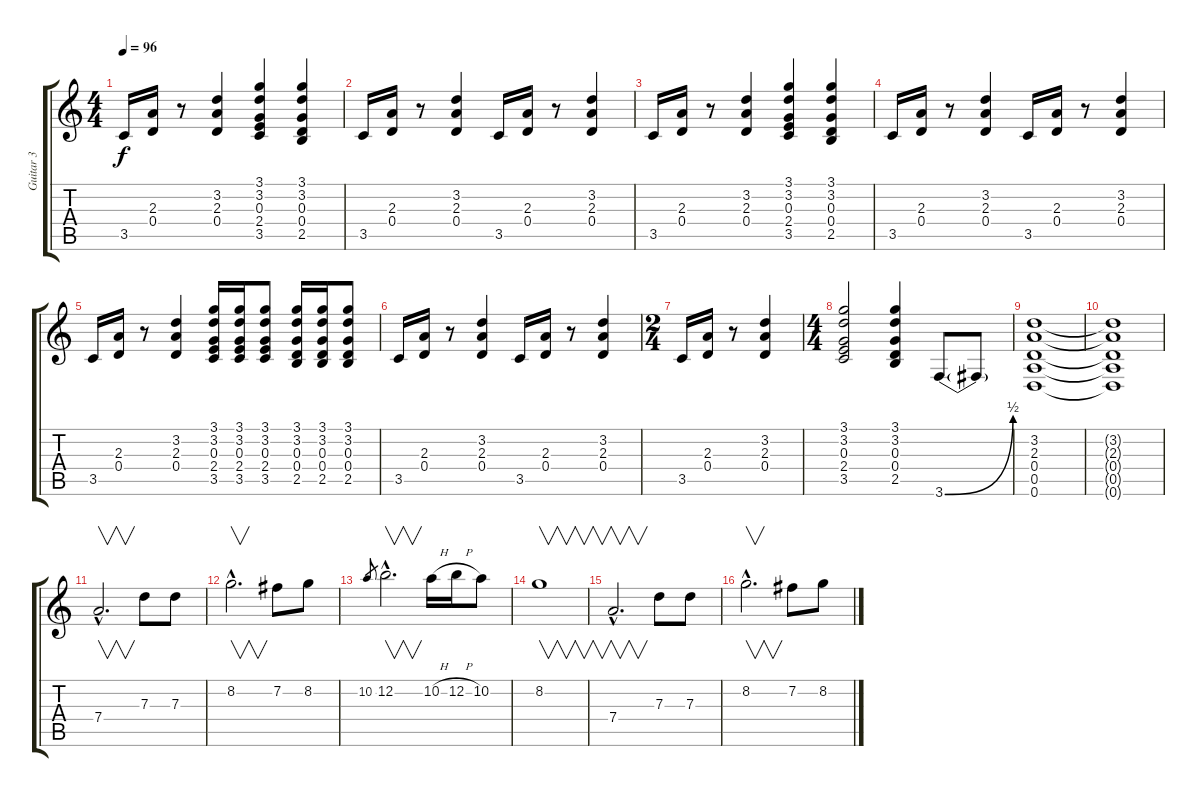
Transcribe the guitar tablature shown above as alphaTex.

\track ("Guitar 3" "Guitar 3") {instrument overdrivenguitar}
\staff {score tabs}
\tuning (E4 B3 G3 D3 A2 D2) {hide}
\ts (4 4)
\tempo 96
\clef g2
\ks c
3.5.16{dy f instrument electricguitarmuted} (2.3 0.4).16{instrument overdrivenguitar} r.8 (3.2 2.3 0.4).4 (3.1 3.2 0.3 2.4 3.5).4 (3.1 3.2 0.3 0.4 2.5).4 |
3.5.16{instrument electricguitarmuted} (2.3 0.4).16{instrument overdrivenguitar} r.8 (3.2 2.3 0.4).4 3.5.16{instrument electricguitarmuted} (2.3 0.4).16{instrument overdrivenguitar} r.8 (3.2 2.3 0.4).4 |
3.5.16{instrument electricguitarmuted} (2.3 0.4).16{instrument overdrivenguitar} r.8 (3.2 2.3 0.4).4 (3.1 3.2 0.3 2.4 3.5).4 (3.1 3.2 0.3 0.4 2.5).4 |
3.5.16{instrument electricguitarmuted} (2.3 0.4).16{instrument overdrivenguitar} r.8 (3.2 2.3 0.4).4 3.5.16{instrument electricguitarmuted} (2.3 0.4).16{instrument overdrivenguitar} r.8 (3.2 2.3 0.4).4 |
3.5.16{instrument electricguitarmuted} (2.3 0.4).16{instrument overdrivenguitar} r.8 (3.2 2.3 0.4).4 (3.1 3.2 0.3 2.4 3.5).16 (3.1 3.2 0.3 2.4 3.5).16 (3.1 3.2 0.3 2.4 3.5).8 (3.1 3.2 0.3 0.4 2.5).16 (3.1 3.2 0.3 0.4 2.5).16 (3.1 3.2 0.3 0.4 2.5).8 |
3.5.16{instrument electricguitarmuted} (2.3 0.4).16{instrument overdrivenguitar} r.8 (3.2 2.3 0.4).4 3.5.16{instrument electricguitarmuted} (2.3 0.4).16{instrument overdrivenguitar} r.8 (3.2 2.3 0.4).4 |
\ts (2 4)
3.5.16{instrument electricguitarmuted} (2.3 0.4).16{instrument overdrivenguitar} r.8 (3.2 2.3 0.4).4 |
\ts (4 4)
(3.1 3.2 0.3 2.4 3.5).2 (3.1 3.2 0.3 0.4 2.5).4 3.6{be (bend 0 0 60 2)}.8 3.6{t}.8 |
(3.2 2.3 0.4 0.5 0.6).1 |
(3.2{t} 2.3{t} 0.4{t} 0.5{t} 0.6{t}).1 |
7.4{hac}.2{v d} 7.3.8 7.3.8 |
8.2{hac}.2{v d} 7.2.8 8.2.8 |
10.2.8{gr} 12.2{hac}.2{v d} 10.2{h}.16 12.2{h}.16 10.2.8 |
8.2.1{v} |
7.4{hac}.2{v d} 7.3.8 7.3.8 |
8.2{hac}.2{v d} 7.2.8 8.2.8
